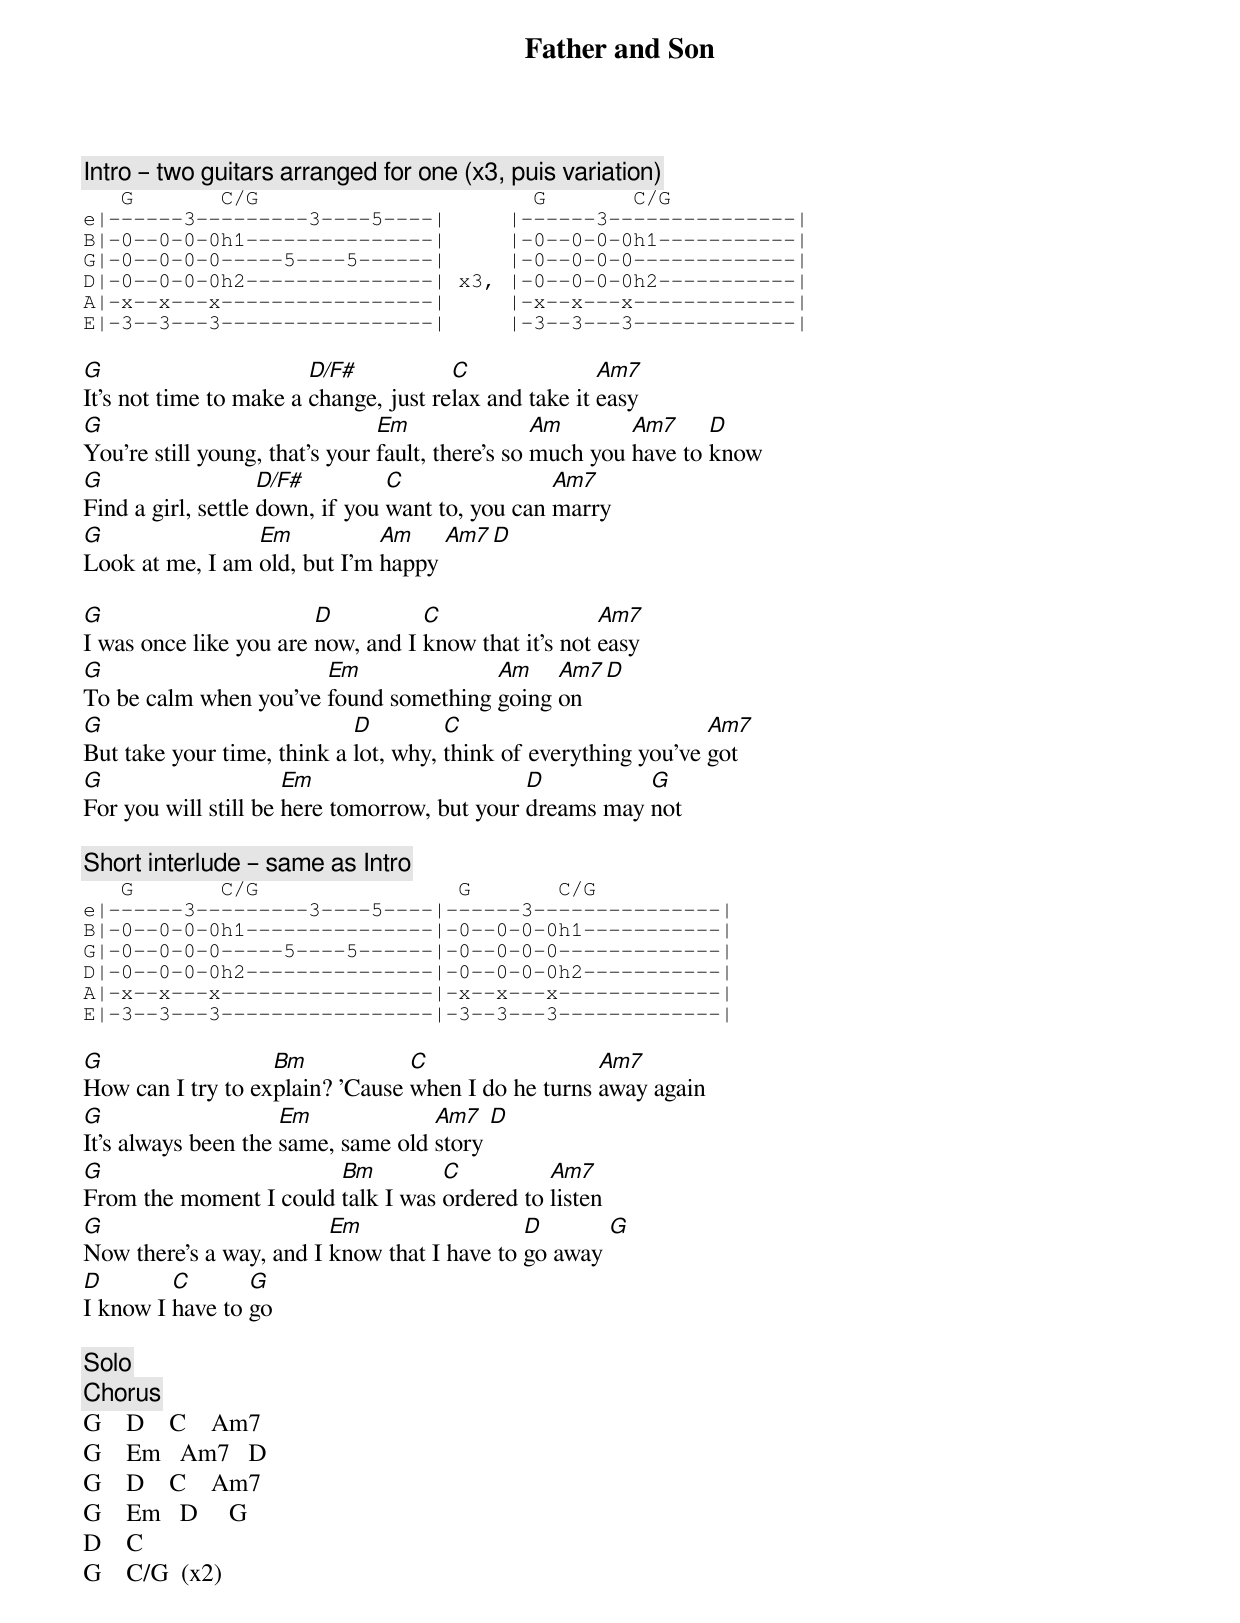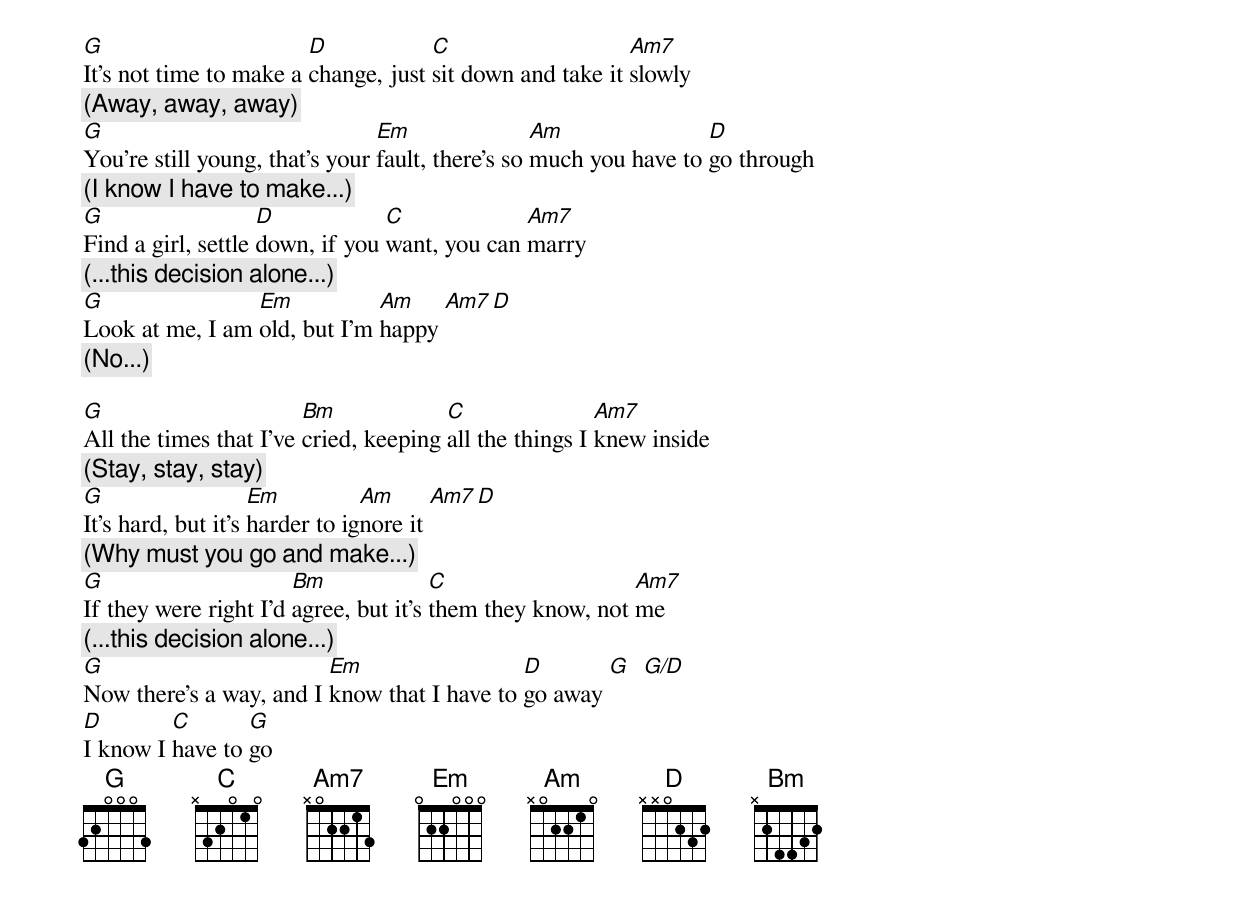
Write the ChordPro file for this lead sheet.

{title: Father and Son}
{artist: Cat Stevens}
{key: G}
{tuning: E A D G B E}
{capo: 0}

{comment: Intro – two guitars arranged for one (x3, puis variation)}
{start_of_tab}
   G       C/G                      G       C/G
e|------3---------3----5----|     |------3---------------|
B|-0--0-0-0h1---------------|     |-0--0-0-0h1-----------|
G|-0--0-0-0-----5----5------|     |-0--0-0-0-------------|
D|-0--0-0-0h2---------------| x3, |-0--0-0-0h2-----------|
A|-x--x---x-----------------|     |-x--x---x-------------|
E|-3--3---3-----------------|     |-3--3---3-------------|
{end_of_tab}

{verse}
[G]It's not time to make a [D/F#]change, just re[C]lax and take it [Am7]easy
[G]You're still young, that's your [Em]fault, there's so [Am]much you [Am7]have to [D]know
[G]Find a girl, settle [D/F#]down, if you [C]want to, you can [Am7]marry
[G]Look at me, I am [Em]old, but I'm [Am]happy [Am7][D]

[G]I was once like you are [D]now, and I [C]know that it's not [Am7]easy
[G]To be calm when you've [Em]found something [Am]going [Am7]on [D]
[G]But take your time, think a [D]lot, why, [C]think of everything you've [Am7]got
[G]For you will still be [Em]here tomorrow, but your [D]dreams may [G]not

{comment: Short interlude – same as Intro}
{start_of_tab}
   G       C/G                G       C/G
e|------3---------3----5----|------3---------------|
B|-0--0-0-0h1---------------|-0--0-0-0h1-----------|
G|-0--0-0-0-----5----5------|-0--0-0-0-------------|
D|-0--0-0-0h2---------------|-0--0-0-0h2-----------|
A|-x--x---x-----------------|-x--x---x-------------|
E|-3--3---3-----------------|-3--3---3-------------|
{end_of_tab}

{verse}
[G]How can I try to ex[Bm]plain? 'Cause [C]when I do he turns [Am7]away again
[G]It's always been the [Em]same, same old [Am7]story [D]
[G]From the moment I could [Bm]talk I was [C]ordered to [Am7]listen
[G]Now there's a way, and I [Em]know that I have to [D]go away [G]
[D]I know I [C]have to [G]go

{comment: Solo}
{chorus}
G    D    C    Am7
G    Em   Am7   D
G    D    C    Am7
G    Em   D     G
D    C
G    C/G  (x2)

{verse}
[G]It's not time to make a [D]change, just [C]sit down and take it [Am7]slowly
{comment: (Away, away, away)}
[G]You're still young, that's your [Em]fault, there's so [Am]much you have to [D]go through
{comment: (I know I have to make...)}
[G]Find a girl, settle [D]down, if you [C]want, you can [Am7]marry
{comment: (...this decision alone...)}
[G]Look at me, I am [Em]old, but I'm [Am]happy [Am7][D]
{comment: (No...)}

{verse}
[G]All the times that I've [Bm]cried, keeping [C]all the things I [Am7]knew inside
{comment: (Stay, stay, stay)}
[G]It's hard, but it's [Em]harder to ig[Am]nore it [Am7][D]
{comment: (Why must you go and make...)}
[G]If they were right I'd [Bm]agree, but it's [C]them they know, not [Am7]me
{comment: (...this decision alone...)}
[G]Now there's a way, and I [Em]know that I have to [D]go away [G]  [G/D]
[D]I know I [C]have to [G]go
